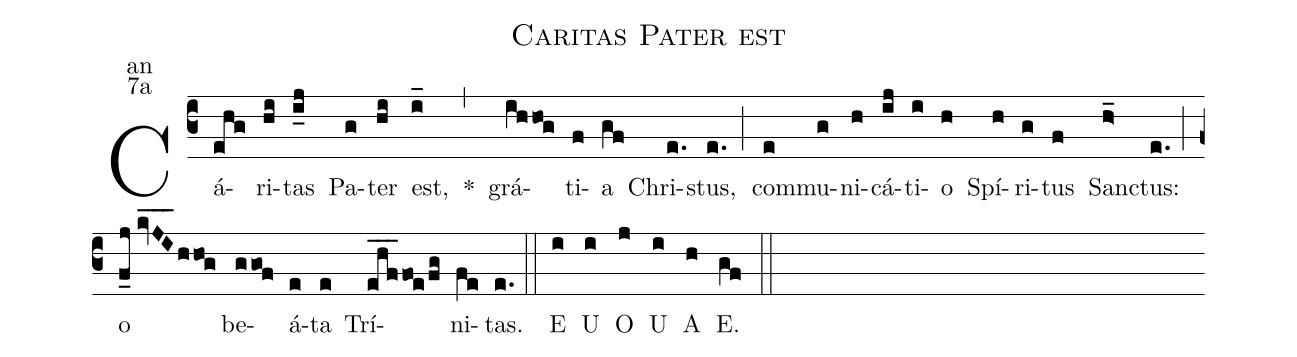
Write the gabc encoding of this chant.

name:Caritas Pater est;
office-part:an;
mode:7a;
%%
(c3) Cá(ehg)ri(hi)tas(i_j) Pa(g)ter(hi) est,(i_) <sp>*</sp>(,)
grá(ihhog)ti(f)a(gf) Chri(e.)stus,(e.) (;) com(e)mu(g)ni(h)cá(ij)ti(i)o(h) Spí(h)ri(g)tus(f) San(h>_1)ctus:(e.) (;) o(f_j//kvJI___hhog) be(ggof)á(e)ta(e) Trí(ehf___/foe/fg)ni(fe)tas.(e.) (::)
<eu>E(i) U(i) O(j) U(i) A(h) E.(gf) </eu>(::)
